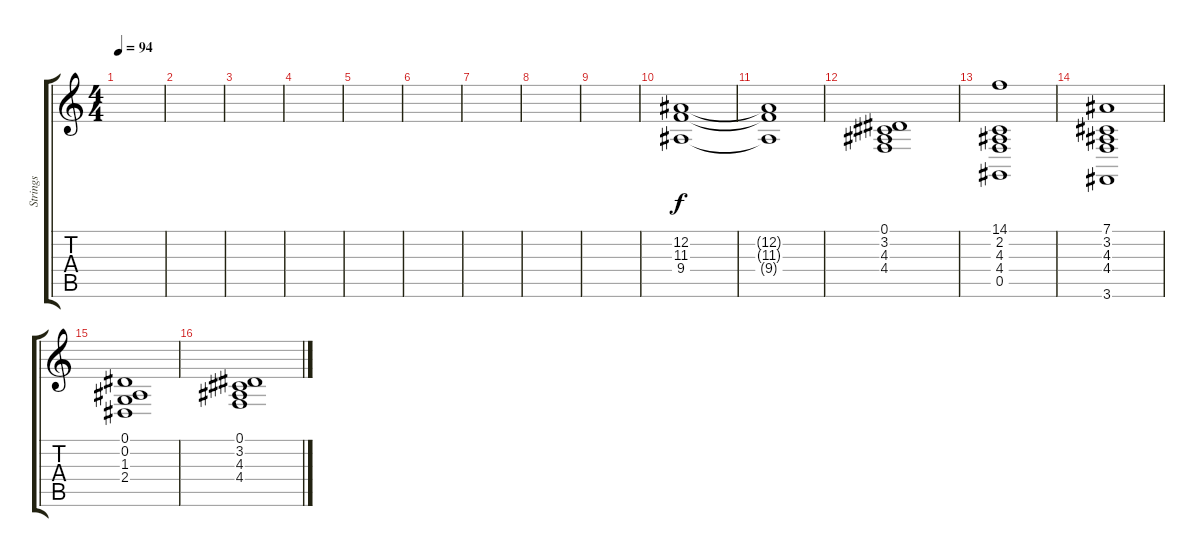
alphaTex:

\track ("Strings" "Strings") {instrument stringensemble1}
\staff {score tabs}
\tuning (Eb4 Bb3 Gb3 Db3 Ab2 Eb2) {hide}
\ts (4 4)
\tempo 94
\clef g2
\ks c
|
|
|
|
|
|
|
|
|
(12.2 11.3 9.4).1{volume 13} |
(12.2{t} 11.3{t} 9.4{t}).1 |
(0.1 3.2 4.3 4.4).1{volume 9} |
(14.1 2.2 4.3 4.4 0.5).1 |
(7.1 3.2 4.3 4.4 3.6).1 |
(0.1 0.2 1.3 2.4).1 |
(0.1 3.2 4.3 4.4).1{volume 9}
